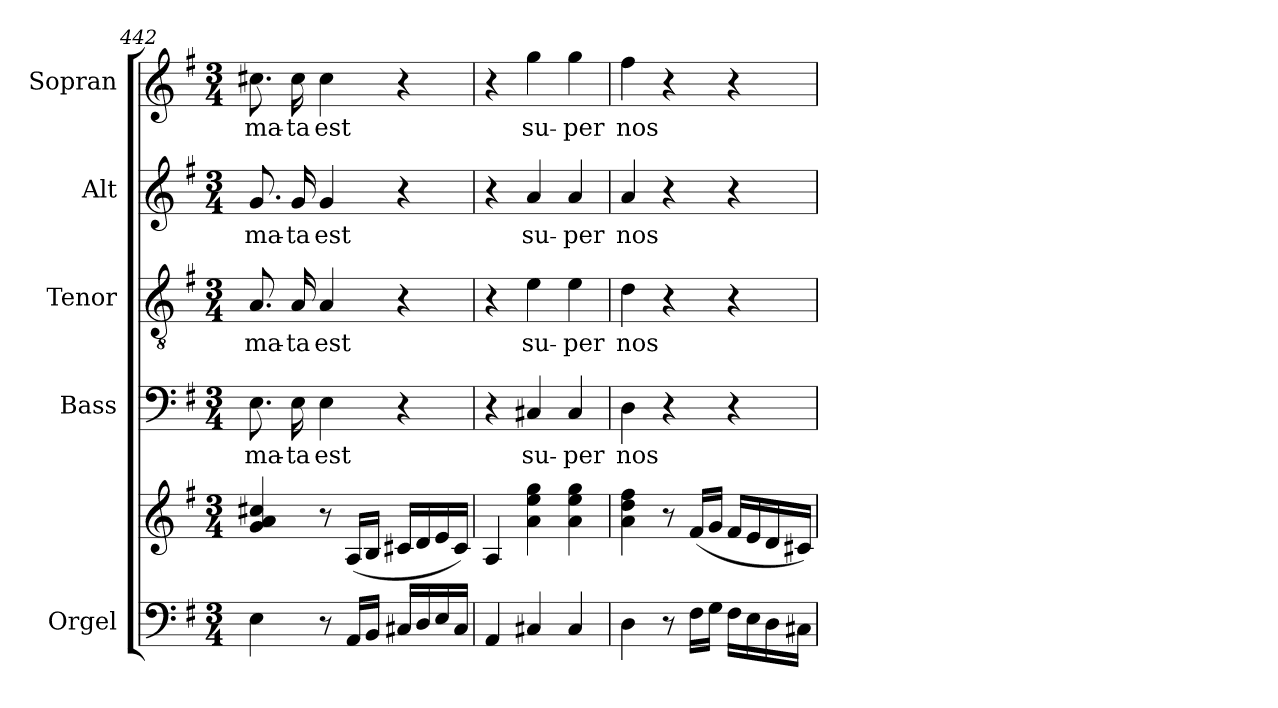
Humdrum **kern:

**kern	**kern	**kern	**text	**kern	**text	**kern	**text	**kern	**text
*part5	*part5	*part4	*part4	*part3	*part3	*part2	*part2	*part1	*part1
*staff6	*staff5	*staff4	*staff4	*staff3	*staff3	*staff2	*staff2	*staff1	*staff1
*I"Orgel	*	*I"Bass	*	*I"Tenor	*	*I"Alt	*	*I"Sopran	*
*I'Org.	*	*I'B.	*	*I'T.	*	*I'A.	*	*I'S.	*
*clefF4	*clefG2	*clefF4	*	*clefGv2	*	*clefG2	*	*clefG2	*
*k[f#]	*k[f#]	*k[f#]	*	*k[f#]	*	*k[f#]	*	*k[f#]	*
*G:	*G:	*G:	*	*G:	*	*G:	*	*G:	*
*M3/4	*M3/4	*M3/4	*	*M3/4	*	*M3/4	*	*M3/4	*
=442	=442	=442	=442	=442	=442	=442	=442	=442	=442
!	!	!	!LO:LY:b	!	!LO:LY:b	!	!LO:LY:b	!	!LO:LY:b
4E\	4g/ 4a/ 4cc#X/	8.E\	-ma-	8.A/	-ma-	8.g/	-ma-	8.cc#X\	-ma-
!	!	!	!LO:LY:b	!	!LO:LY:b	!	!LO:LY:b	!	!LO:LY:b
.	.	16E\	-ta	16A/	-ta	16g/	-ta	16cc#\	-ta
!	!	!	!LO:LY:b	!	!LO:LY:b	!	!LO:LY:b	!	!LO:LY:b
8r	8r	4E\	est	4A/	est	4g/	est	4cc#\	est
16AA/LL	(<16A/LL	.	.	.	.	.	.	.	.
16BB/JJ	16B/JJ	.	.	.	.	.	.	.	.
16C#X/LL	16c#X/LL	4r	.	4r	.	4r	.	4r	.
16D/	16d/	.	.	.	.	.	.	.	.
16E/	16e/	.	.	.	.	.	.	.	.
16C#/JJ	16c#/JJ)	.	.	.	.	.	.	.	.
=443	=443	=443	=443	=443	=443	=443	=443	=443	=443
4AA/	4A/	4r	.	4r	.	4r	.	4r	.
!	!	!	!LO:LY:b	!	!LO:LY:b	!	!LO:LY:b	!	!LO:LY:b
4C#X/	4a\ 4ee\ 4gg\	4C#X/	su-	4e\	su-	4a/	su-	4gg\	su-
!	!	!	!LO:LY:b	!	!LO:LY:b	!	!LO:LY:b	!	!LO:LY:b
4C#/	4a\ 4ee\ 4gg\	4C#/	-per	4e\	-per	4a/	-per	4gg\	-per
=444	=444	=444	=444	=444	=444	=444	=444	=444	=444
!	!	!	!LO:LY:b	!	!LO:LY:b	!	!LO:LY:b	!	!LO:LY:b
4D\	4a\ 4dd\ 4ff#\	4D\	nos	4d\	nos	4a/	nos	4ff#\	nos
8r	8r	4r	.	4r	.	4r	.	4r	.
16F#\LL	(<16f#/LL	.	.	.	.	.	.	.	.
16G\JJ	16g/JJ	.	.	.	.	.	.	.	.
16F#\LL	16f#/LL	4r	.	4r	.	4r	.	4r	.
16E\	16e/	.	.	.	.	.	.	.	.
16D\	16d/	.	.	.	.	.	.	.	.
16C#X\JJ	16c#X/JJ)	.	.	.	.	.	.	.	.
=	=	=	=	=	=	=	=	=	=
*-	*-	*-	*-	*-	*-	*-	*-	*-	*-
